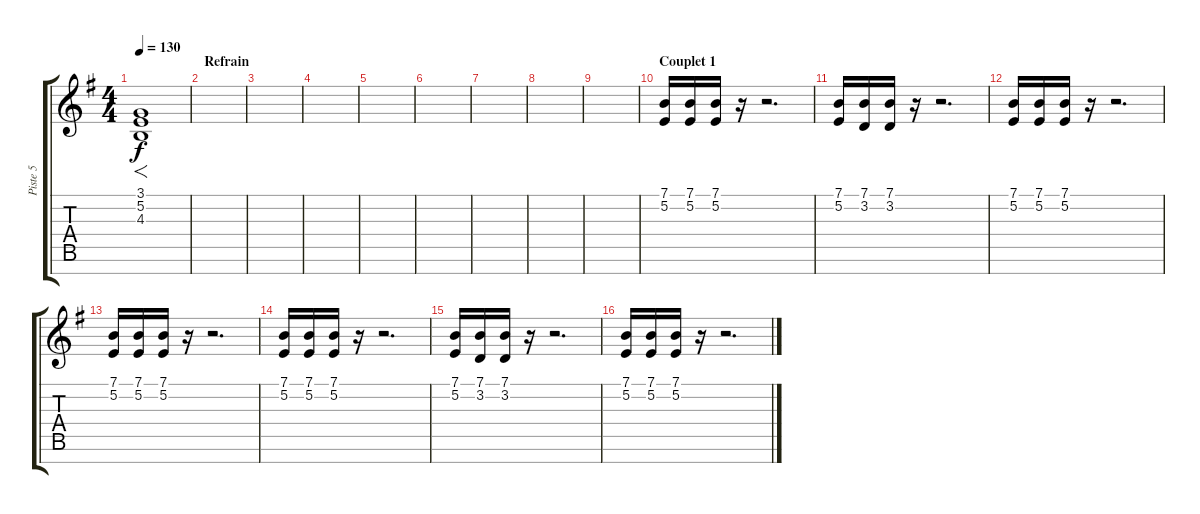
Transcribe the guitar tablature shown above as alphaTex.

\track ("Piste 5" "Piste 5") {instrument stringensemble1}
\staff {score tabs}
\tuning (E4 B3 G3 D3 A2 E2 B1) {hide}
\ts (4 4)
\tempo 130
\clef g2
\ks eminor
(3.1 5.2 4.3).1{f dy f instrument stringensemble1} |
\section ("" "Refrain")
|
|
|
|
|
|
|
|
\section ("" "Couplet 1")
(7.1 5.2).16 (7.1 5.2).16 (7.1 5.2).16 r.16 r.2{d} |
(7.1 5.2).16 (7.1 3.2).16 (7.1 3.2).16 r.16 r.2{d} |
(7.1 5.2).16 (7.1 5.2).16 (7.1 5.2).16 r.16 r.2{d} |
(7.1 5.2).16 (7.1 5.2).16 (7.1 5.2).16 r.16 r.2{d} |
(7.1 5.2).16 (7.1 5.2).16 (7.1 5.2).16 r.16 r.2{d} |
(7.1 5.2).16 (7.1 3.2).16 (7.1 3.2).16 r.16 r.2{d} |
(7.1 5.2).16 (7.1 5.2).16 (7.1 5.2).16 r.16 r.2{d}
